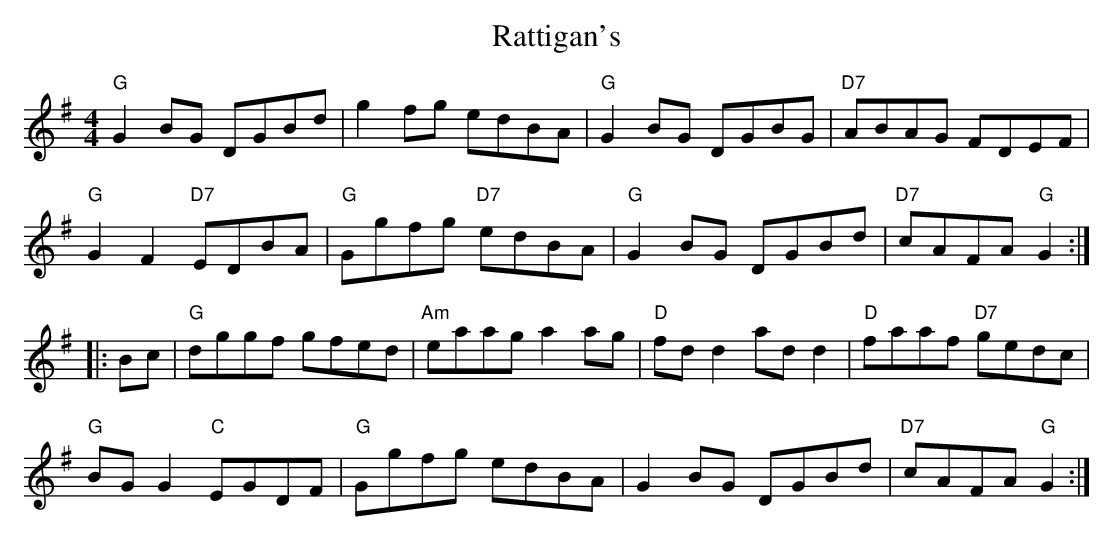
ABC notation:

X:1
T:Rattigan's
M:4/4
L:1/4
K:G
"G"GB/2G/2 D/2G/2B/2d/2|gf/2g/2 e/2d/2B/2A/2|"G"GB/2G/2 D/2G/2B/2G/2|\
"D7"A/2B/2A/2G/2 F/2D/2E/2F/2|
"G"GF "D7"E/2D/2B/2A/2|"G"G/2g/2f/2g/2 "D7"e/2d/2B/2A/2|\
"G"GB/2G/2 D/2G/2B/2d/2|"D7"c/2A/2F/2A/2 "G"G:|
|:B/2c/2|"G"d/2g/2g/2f/2 g/2f/2e/2d/2|"Am"e/2a/2a/2g/2 aa/2g/2|\
"D"f/2d/2d a/2d/2d|"D"f/2a/2a/2f/2 "D7"g/2e/2d/2c/2|
"G"B/2G/2G "C"E/2G/2D/2F/2|"G"G/2g/2f/2g/2 e/2d/2B/2A/2|GB/2G/2 D/2G/2B/2d/2|\
"D7"c/2A/2F/2A/2 "G"G:|
